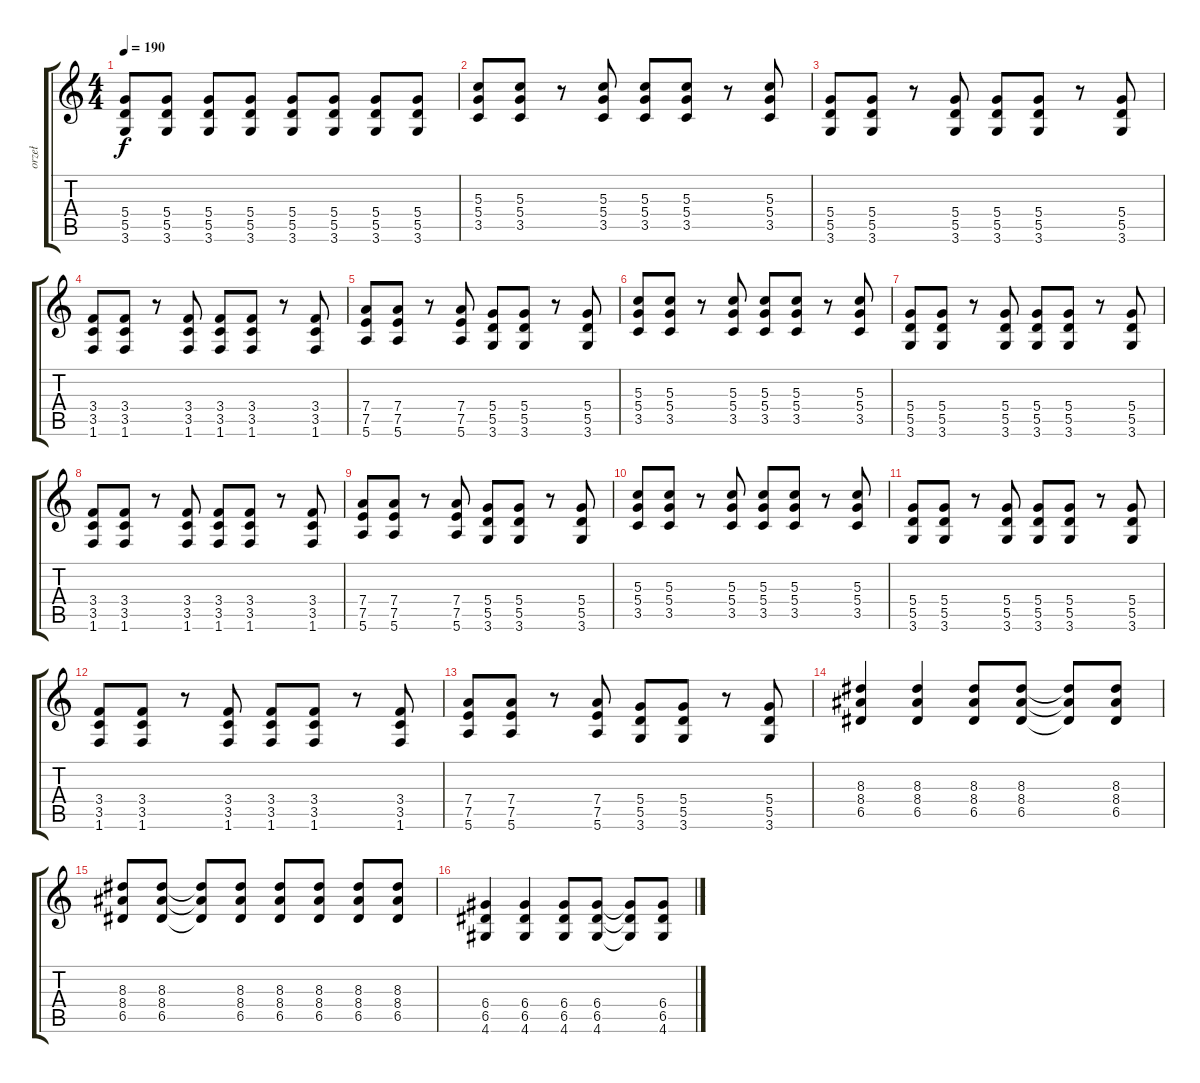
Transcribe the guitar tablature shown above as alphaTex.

\track ("orzeł" "orzeł") {instrument overdrivenguitar}
\staff {score tabs}
\tuning (E4 B3 G3 D3 A2 E2) {hide}
\ts (4 4)
\tempo 190
\clef g2
\ks c
(5.4{t} 5.5{t} 3.6{t}).8{dy f} (5.4 5.5 3.6).8 (5.4 5.5 3.6).8 (5.4 5.5 3.6).8 (5.4 5.5 3.6).8 (5.4 5.5 3.6).8 (5.4 5.5 3.6).8 (5.4 5.5 3.6).8 |
(5.3 5.4 3.5).8 (5.3 5.4 3.5).8 r.8 (5.3 5.4 3.5).8 (5.3 5.4 3.5).8 (5.3 5.4 3.5).8 r.8 (5.3 5.4 3.5).8 |
(5.4 5.5 3.6).8 (5.4 5.5 3.6).8 r.8 (5.4 5.5 3.6).8 (5.4 5.5 3.6).8 (5.4 5.5 3.6).8 r.8 (5.4 5.5 3.6).8 |
(3.4 3.5 1.6).8 (3.4 3.5 1.6).8 r.8 (3.4 3.5 1.6).8 (3.4 3.5 1.6).8 (3.4 3.5 1.6).8 r.8 (3.4 3.5 1.6).8 |
(7.4 7.5 5.6).8 (7.4 7.5 5.6).8 r.8 (7.4 7.5 5.6).8 (5.4 5.5 3.6).8 (5.4 5.5 3.6).8 r.8 (5.4 5.5 3.6).8 |
(5.3 5.4 3.5).8 (5.3 5.4 3.5).8 r.8 (5.3 5.4 3.5).8 (5.3 5.4 3.5).8 (5.3 5.4 3.5).8 r.8 (5.3 5.4 3.5).8 |
(5.4 5.5 3.6).8 (5.4 5.5 3.6).8 r.8 (5.4 5.5 3.6).8 (5.4 5.5 3.6).8 (5.4 5.5 3.6).8 r.8 (5.4 5.5 3.6).8 |
(3.4 3.5 1.6).8 (3.4 3.5 1.6).8 r.8 (3.4 3.5 1.6).8 (3.4 3.5 1.6).8 (3.4 3.5 1.6).8 r.8 (3.4 3.5 1.6).8 |
(7.4 7.5 5.6).8 (7.4 7.5 5.6).8 r.8 (7.4 7.5 5.6).8 (5.4 5.5 3.6).8 (5.4 5.5 3.6).8 r.8 (5.4 5.5 3.6).8 |
(5.3 5.4 3.5).8 (5.3 5.4 3.5).8 r.8 (5.3 5.4 3.5).8 (5.3 5.4 3.5).8 (5.3 5.4 3.5).8 r.8 (5.3 5.4 3.5).8 |
(5.4 5.5 3.6).8 (5.4 5.5 3.6).8 r.8 (5.4 5.5 3.6).8 (5.4 5.5 3.6).8 (5.4 5.5 3.6).8 r.8 (5.4 5.5 3.6).8 |
(3.4 3.5 1.6).8 (3.4 3.5 1.6).8 r.8 (3.4 3.5 1.6).8 (3.4 3.5 1.6).8 (3.4 3.5 1.6).8 r.8 (3.4 3.5 1.6).8 |
(7.4 7.5 5.6).8 (7.4 7.5 5.6).8 r.8 (7.4 7.5 5.6).8 (5.4 5.5 3.6).8 (5.4 5.5 3.6).8 r.8 (5.4 5.5 3.6).8 |
(8.3 8.4 6.5).4 (8.3 8.4 6.5).4 (8.3 8.4 6.5).8 (8.3 8.4 6.5).8 (8.3{t} 8.4{t} 6.5{t}).8 (8.3 8.4 6.5).8 |
(8.3 8.4 6.5).8 (8.3 8.4 6.5).8 (8.3{t} 8.4{t} 6.5{t}).8 (8.3 8.4 6.5).8 (8.3 8.4 6.5).8 (8.3 8.4 6.5).8 (8.3 8.4 6.5).8 (8.3 8.4 6.5).8 |
(6.4 6.5 4.6).4 (6.4 6.5 4.6).4 (6.4 6.5 4.6).8 (6.4 6.5 4.6).8 (6.4{t} 6.5{t} 4.6{t}).8 (6.4 6.5 4.6).8
